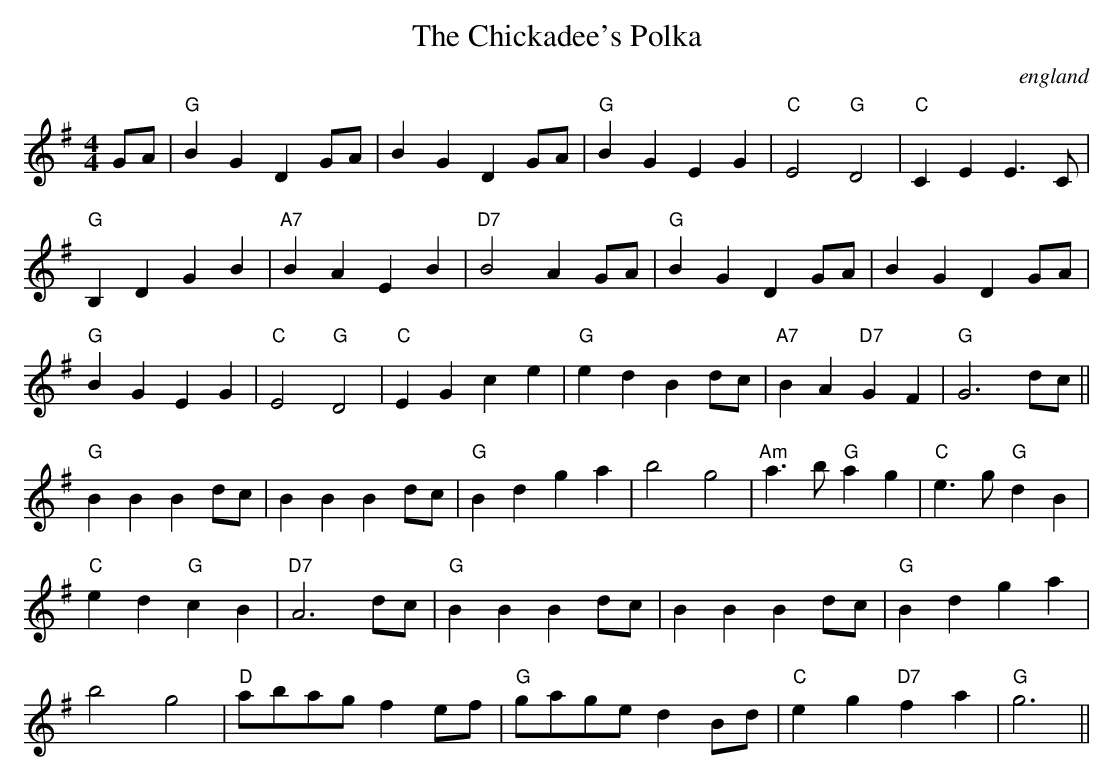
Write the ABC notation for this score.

X:1
T:The Chickadee's Polka
O:england
M:4/4
L:1/4
K:G
G/2A/2|"G"BG DG/2A/2|BG DG/2A/2|"G"BG EG|"C"E2 "G"D2|"C"CE E3/2C/2|
"G"B,D GB|"A7"BA EB|"D7"B2 AG/2A/2|"G"BG DG/2A/2|BG DG/2A/2|
"G"BG EG|"C"E2 "G"D2|"C"EG ce|"G"ed Bd/2c/2|"A7"BA "D7"GF|"G"G3d/2c/2||
"G"BB Bd/2c/2|BB Bd/2c/2|"G"Bd ga|b2 g2|"Am"a3/2b/2 "G"ag|"C"e3/2g/2 "G"dB|
"C"ed "G"cB|"D7"A3d/2c/2|"G"BB Bd/2c/2|BB Bd/2c/2|"G"Bd ga|
b2 g2|"D"a/2b/2a/2g/2 fe/2f/2|"G"g/2a/2g/2e/2 dB/2d/2|"C"eg "D7"fa|"G"g3||
